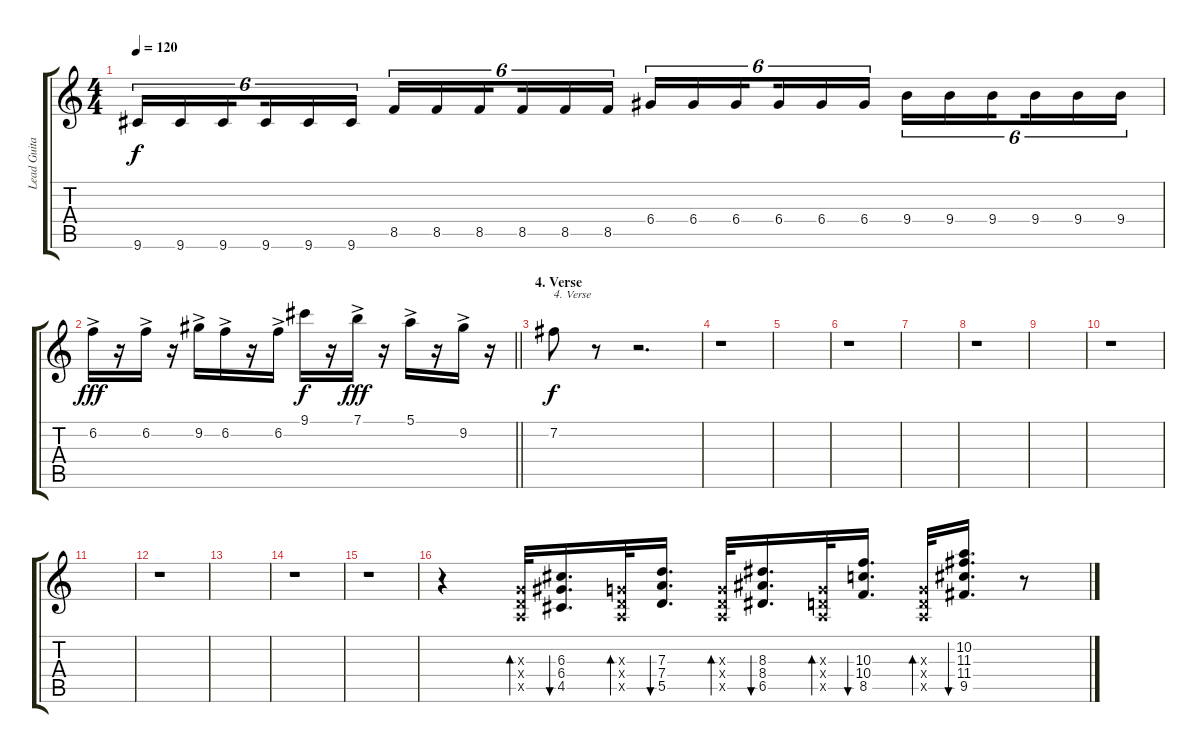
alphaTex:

\track ("Lead Guitar" "Lead Guita") {instrument acousticguitarsteel}
\staff {score tabs}
\tuning (E4 B3 G3 D3 A2 E2) {hide}
\ts (4 4)
\tempo 120
\clef g2
\ks c
9.6.16{tu (6 4) dy f volume 12} 9.6.16{tu (6 4)} 9.6.16{tu (6 4) beam splitsecondary} 9.6.16{tu (6 4)} 9.6.16{tu (6 4)} 9.6.16{tu (6 4)} 8.5.16{tu (6 4)} 8.5.16{tu (6 4)} 8.5.16{tu (6 4) beam splitsecondary} 8.5.16{tu (6 4)} 8.5.16{tu (6 4)} 8.5.16{tu (6 4)} 6.4.16{tu (6 4) volume 15} 6.4.16{tu (6 4)} 6.4.16{tu (6 4) beam splitsecondary} 6.4.16{tu (6 4)} 6.4.16{tu (6 4)} 6.4.16{tu (6 4)} 9.4.16{tu (6 4)} 9.4.16{tu (6 4)} 9.4.16{tu (6 4) beam splitsecondary} 9.4.16{tu (6 4)} 9.4.16{tu (6 4)} 9.4.16{tu (6 4)} |
\barLineRight lightlight
6.2{ac}.16{dy fff volume 15} r.16 6.2{ac}.16 r.16 9.2{ac}.16 6.2{ac}.16 r.16 6.2{ac}.16 9.1.16{dy f} r.16 7.1{ac}.16{dy fff} r.16 5.1{ac}.16 r.16 9.2{ac}.16 r.16 |
\section ("" "4. Verse")
7.2.8{txt "4. Verse" dy f} r.8 r.2{d} |
r.1 |
|
r.1 |
|
r.1 |
|
r.1 |
|
r.1 |
|
r.1 |
r.1 |
r.4 (0.3{x} 0.4{x} 0.5{x}).32{bd 60} (6.3 6.4 4.5).16{d bu 60} (0.3{x} 0.4{x} 0.5{x}).32{bd 60} (7.3 7.4 5.5).16{d bu 60} (0.3{x} 0.4{x} 0.5{x}).32{bd 60} (8.3 8.4 6.5).16{d bu 60} (0.3{x} 0.4{x} 0.5{x}).32{bd 60} (10.3 10.4 8.5).16{d bu 60} (0.3{x} 0.4{x} 0.5{x}).32{bd 60} (10.2 11.3 11.4 9.5).16{d bu 60} r.8
